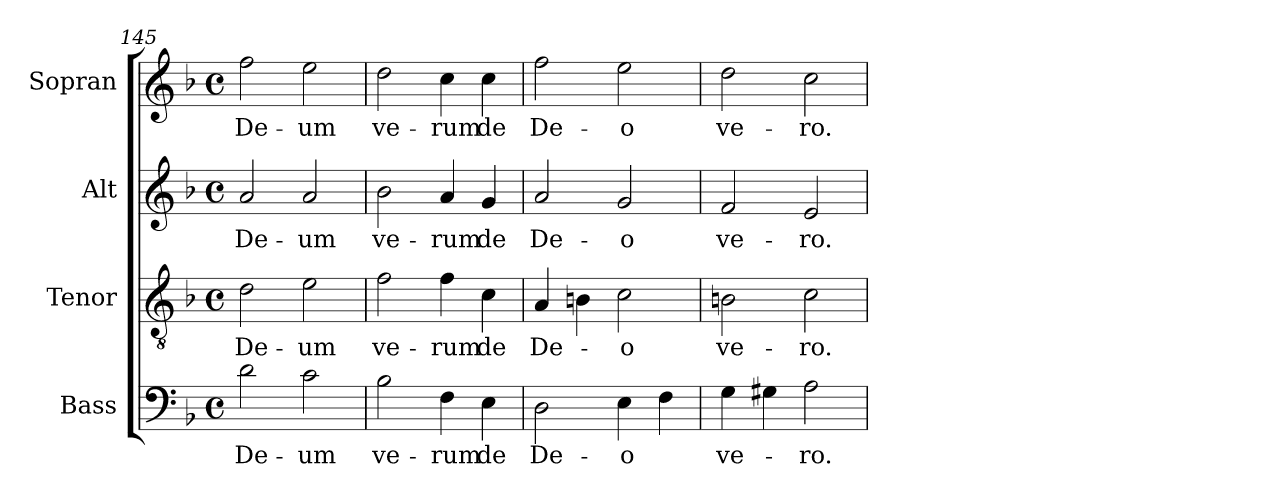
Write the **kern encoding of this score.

**kern	**text	**kern	**text	**kern	**text	**kern	**text
*part4	*part4	*part3	*part3	*part2	*part2	*part1	*part1
*staff4	*staff4	*staff3	*staff3	*staff2	*staff2	*staff1	*staff1
*I"Bass	*	*I"Tenor	*	*I"Alt	*	*I"Sopran	*
*I'B.	*	*I'T.	*	*I'A.	*	*I'S.	*
*clefF4	*	*clefGv2	*	*clefG2	*	*clefG2	*
*k[b-]	*	*k[b-]	*	*k[b-]	*	*k[b-]	*
*F:	*	*F:	*	*F:	*	*F:	*
*M4/4	*	*M4/4	*	*M4/4	*	*M4/4	*
*met(c)	*	*met(c)	*	*met(c)	*	*met(c)	*
=145	=145	=145	=145	=145	=145	=145	=145
!	!LO:LY:b	!	!LO:LY:b	!	!LO:LY:b	!	!LO:LY:b
2d\	De-	2d\	De-	2a/	De-	2ff\	De-
!	!LO:LY:b	!	!LO:LY:b	!	!LO:LY:b	!	!LO:LY:b
2c\	-um	2e\	-um	2a/	-um	2ee\	-um
=146	=146	=146	=146	=146	=146	=146	=146
!	!LO:LY:b	!	!LO:LY:b	!	!LO:LY:b	!	!LO:LY:b
2B-\	ve-	2f\	ve-	2b-\	ve-	2dd\	ve-
!	!LO:LY:b	!	!LO:LY:b	!	!LO:LY:b	!	!LO:LY:b
4F\	-rum	4f\	-rum	4a/	-rum	4cc\	-rum
!	!LO:LY:b	!	!LO:LY:b	!	!LO:LY:b	!	!LO:LY:b
4E\	de	4c\	de	4g/	de	4cc\	de
=147	=147	=147	=147	=147	=147	=147	=147
!	!LO:LY:b	!	!LO:LY:b	!	!LO:LY:b	!	!LO:LY:b
2D\	De-	4A/	De-	2a/	De-	2ff\	De-
.	.	4Bn\	.	.	.	.	.
!	!LO:LY:b	!	!LO:LY:b	!	!LO:LY:b	!	!LO:LY:b
4E\	-o	2c\	-o	2g/	-o	2ee\	-o
4F\	.	.	.	.	.	.	.
=148	=148	=148	=148	=148	=148	=148	=148
!	!LO:LY:b	!	!LO:LY:b	!	!LO:LY:b	!	!LO:LY:b
4G\	ve-	2Bn\	ve-	2f/	ve-	2dd\	ve-
4G#X\	.	.	.	.	.	.	.
!	!LO:LY:b	!	!LO:LY:b	!	!LO:LY:b	!	!LO:LY:b
2A\	-ro.	2c\	-ro.	2e/	-ro.	2cc\	-ro.
=	=	=	=	=	=	=	=
*-	*-	*-	*-	*-	*-	*-	*-
